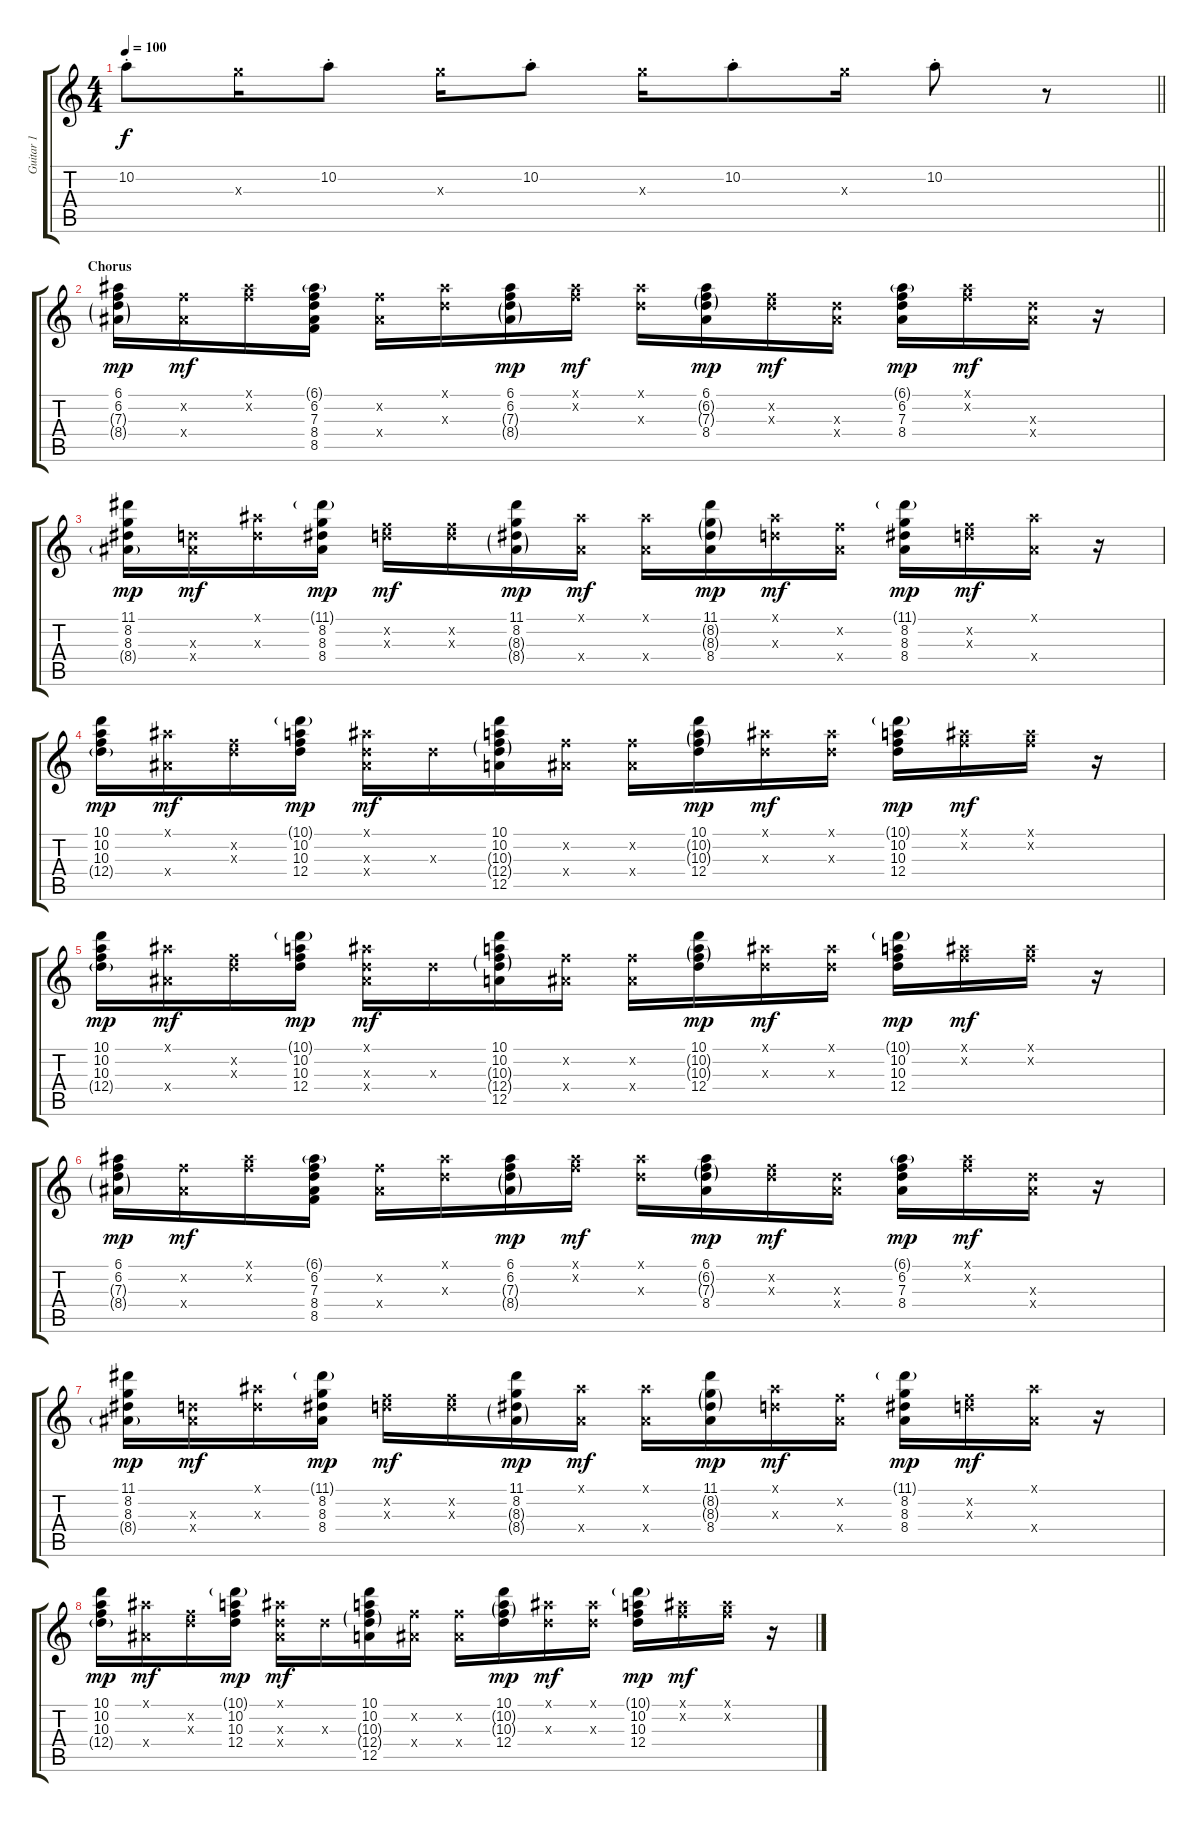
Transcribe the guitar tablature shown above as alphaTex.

\track ("Guitar 1" "Guitar 1") {instrument electricguitarmuted}
\staff {score tabs}
\tuning (E4 B3 G3 D3 A2 E2) {hide}
\ts (4 4)
\tempo 100
\clef g2
\barLineRight lightlight
\ks c
10.2{st}.8{dy f} 12.3{x}.16 10.2{st}.8 12.3{x}.16 10.2{st}.8 12.3{x}.16 10.2{st}.8 12.3{x}.16 10.2{st}.8 r.8 |
\section ("" "Chorus")
(6.1 6.2 7.3{g} 8.4{g}).16{dy mp} (6.2{x} 8.4{x}).16{dy mf} (6.1{x} 6.2{x}).16 (6.1{g} 6.2 7.3 8.4 8.5).16 (6.2{x} 8.4{x}).16 (6.1{x} 7.3{x}).16 (6.1 6.2 7.3{g} 8.4{g}).16{dy mp} (6.1{x} 6.2{x}).16{dy mf} (6.1{x} 7.3{x}).16 (6.1 6.2{g} 7.3{g} 8.4).16{dy mp} (6.2{x} 7.3{x}).16{dy mf} (7.3{x} 8.4{x}).16 (6.1{g} 6.2 7.3 8.4).16{dy mp} (6.1{x} 6.2{x}).16{dy mf} (7.3{x} 8.4{x}).16 r.16 |
(11.1 8.2 8.3 8.4{g}).16{dy mp} (7.3{x} 8.4{x}).16{dy mf} (6.1{x} 7.3{x}).16 (11.1{g} 8.2 8.3 8.4).16{dy mp} (6.2{x} 7.3{x}).16{dy mf} (6.2{x} 7.3{x}).16 (11.1 8.2 8.3{g} 8.4{g}).16{dy mp} (6.1{x} 8.4{x}).16{dy mf} (6.1{x} 8.4{x}).16 (11.1 8.2{g} 8.3{g} 8.4).16{dy mp} (6.1{x} 7.3{x}).16{dy mf} (6.2{x} 8.4{x}).16 (11.1{g} 8.2 8.3 8.4).16{dy mp} (6.2{x} 7.3{x}).16{dy mf} (6.1{x} 8.4{x}).16 r.16 |
(10.1 10.2 10.3 12.4{g}).16{dy mp} (6.1{x} 8.4{x}).16{dy mf} (6.2{x} 7.3{x}).16 (10.1{g} 10.2 10.3 12.4).16{dy mp} (6.1{x} 7.3{x} 8.4{x}).16{dy mf} 7.3{x}.16 (10.1 10.2 10.3{g} 12.4{g} 12.5).16 (6.2{x} 8.4{x}).16 (6.2{x} 8.4{x}).16 (10.1 10.2{g} 10.3{g} 12.4).16{dy mp} (6.1{x} 7.3{x}).16{dy mf} (6.1{x} 7.3{x}).16 (10.1{g} 10.2 10.3 12.4).16{dy mp} (6.1{x} 6.2{x}).16{dy mf} (6.1{x} 6.2{x}).16 r.16 |
(10.1 10.2 10.3 12.4{g}).16{dy mp} (6.1{x} 8.4{x}).16{dy mf} (6.2{x} 7.3{x}).16 (10.1{g} 10.2 10.3 12.4).16{dy mp} (6.1{x} 7.3{x} 8.4{x}).16{dy mf} 7.3{x}.16 (10.1 10.2 10.3{g} 12.4{g} 12.5).16 (6.2{x} 8.4{x}).16 (6.2{x} 8.4{x}).16 (10.1 10.2{g} 10.3{g} 12.4).16{dy mp} (6.1{x} 7.3{x}).16{dy mf} (6.1{x} 7.3{x}).16 (10.1{g} 10.2 10.3 12.4).16{dy mp} (6.1{x} 6.2{x}).16{dy mf} (6.1{x} 6.2{x}).16 r.16 |
(6.1 6.2 7.3{g} 8.4{g}).16{dy mp} (6.2{x} 8.4{x}).16{dy mf} (6.1{x} 6.2{x}).16 (6.1{g} 6.2 7.3 8.4 8.5).16 (6.2{x} 8.4{x}).16 (6.1{x} 7.3{x}).16 (6.1 6.2 7.3{g} 8.4{g}).16{dy mp} (6.1{x} 6.2{x}).16{dy mf} (6.1{x} 7.3{x}).16 (6.1 6.2{g} 7.3{g} 8.4).16{dy mp} (6.2{x} 7.3{x}).16{dy mf} (7.3{x} 8.4{x}).16 (6.1{g} 6.2 7.3 8.4).16{dy mp} (6.1{x} 6.2{x}).16{dy mf} (7.3{x} 8.4{x}).16 r.16 |
(11.1 8.2 8.3 8.4{g}).16{dy mp} (7.3{x} 8.4{x}).16{dy mf} (6.1{x} 7.3{x}).16 (11.1{g} 8.2 8.3 8.4).16{dy mp} (6.2{x} 7.3{x}).16{dy mf} (6.2{x} 7.3{x}).16 (11.1 8.2 8.3{g} 8.4{g}).16{dy mp} (6.1{x} 8.4{x}).16{dy mf} (6.1{x} 8.4{x}).16 (11.1 8.2{g} 8.3{g} 8.4).16{dy mp} (6.1{x} 7.3{x}).16{dy mf} (6.2{x} 8.4{x}).16 (11.1{g} 8.2 8.3 8.4).16{dy mp} (6.2{x} 7.3{x}).16{dy mf} (6.1{x} 8.4{x}).16 r.16 |
(10.1 10.2 10.3 12.4{g}).16{dy mp} (6.1{x} 8.4{x}).16{dy mf} (6.2{x} 7.3{x}).16 (10.1{g} 10.2 10.3 12.4).16{dy mp} (6.1{x} 7.3{x} 8.4{x}).16{dy mf} 7.3{x}.16 (10.1 10.2 10.3{g} 12.4{g} 12.5).16 (6.2{x} 8.4{x}).16 (6.2{x} 8.4{x}).16 (10.1 10.2{g} 10.3{g} 12.4).16{dy mp} (6.1{x} 7.3{x}).16{dy mf} (6.1{x} 7.3{x}).16 (10.1{g} 10.2 10.3 12.4).16{dy mp} (6.1{x} 6.2{x}).16{dy mf} (6.1{x} 6.2{x}).16 r.16
